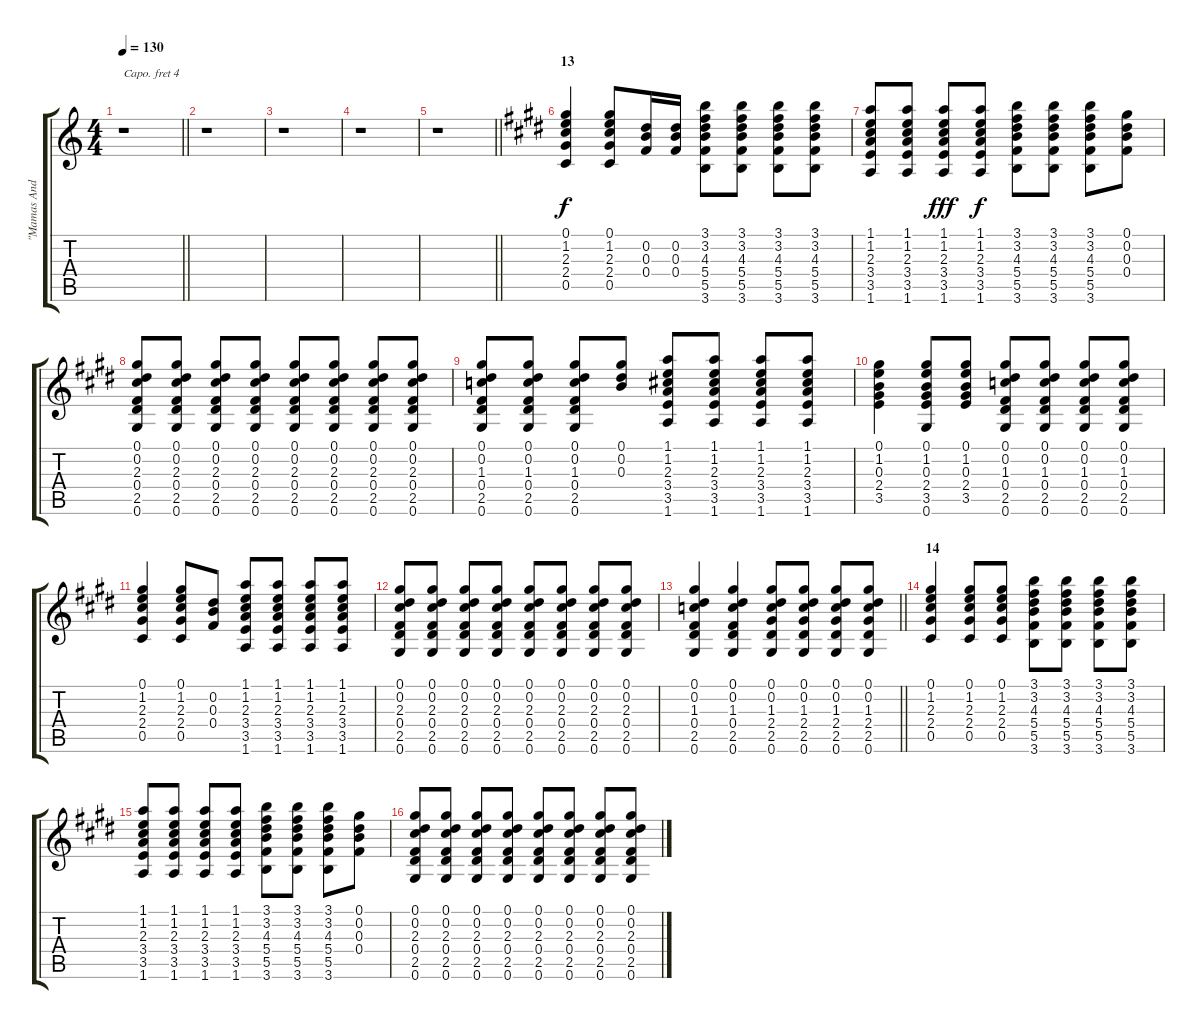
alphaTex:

\track ("\"Mamas And The Papas\" guitar" "\"Mamas And") {instrument acousticguitarsteel}
\staff {score tabs}
\capo 4
\tuning (E4 B3 G3 D3 A2 E2) {hide}
\ts (4 4)
\tempo 130
\clef g2
\barLineRight lightlight
\ks c
r.1{dy f} |
r.1 |
r.1 |
r.1 |
\barLineRight lightlight
r.1 |
\section ("" "13")
\ks e
(0.1 1.2 2.3 2.4 0.5).4 (0.1 1.2 2.3 2.4 0.5).8 (0.2 0.3 0.4).16 (0.2 0.3 0.4).16 (3.1 3.2 4.3 5.4 5.5 3.6).8 (3.1 3.2 4.3 5.4 5.5 3.6).8 (3.1 3.2 4.3 5.4 5.5 3.6).8 (3.1 3.2 4.3 5.4 5.5 3.6).8 |
(1.1 1.2 2.3 3.4 3.5 1.6).8 (1.1 1.2 2.3 3.4 3.5 1.6).8 (1.1 1.2 2.3 3.4 3.5 1.6).8{dy fff} (1.1 1.2 2.3 3.4 3.5 1.6).8{dy f} (3.1 3.2 4.3 5.4 5.5 3.6).8 (3.1 3.2 4.3 5.4 5.5 3.6).8 (3.1 3.2 4.3 5.4 5.5 3.6).8 (0.1 0.2 0.3 0.4).8 |
(0.1 0.2 2.3 0.4 2.5 0.6).8 (0.1 0.2 2.3 0.4 2.5 0.6).8 (0.1 0.2 2.3 0.4 2.5 0.6).8 (0.1 0.2 2.3 0.4 2.5 0.6).8 (0.1 0.2 2.3 0.4 2.5 0.6).8 (0.1 0.2 2.3 0.4 2.5 0.6).8 (0.1 0.2 2.3 0.4 2.5 0.6).8 (0.1 0.2 2.3 0.4 2.5 0.6).8 |
(0.1 0.2 1.3 0.4 2.5 0.6).8 (0.1 0.2 1.3 0.4 2.5 0.6).8 (0.1 0.2 1.3 0.4 2.5 0.6).8 (0.1 0.2 0.3).8 (1.1 1.2 2.3 3.4 3.5 1.6).8 (1.1 1.2 2.3 3.4 3.5 1.6).8 (1.1 1.2 2.3 3.4 3.5 1.6).8 (1.1 1.2 2.3 3.4 3.5 1.6).8 |
(0.1 1.2 0.3 2.4 3.5).4 (0.1 1.2 0.3 2.4 3.5 0.6).8 (0.1 1.2 0.3 2.4 3.5).8 (0.1 0.2 1.3 0.4 2.5 0.6).8 (0.1 0.2 1.3 0.4 2.5 0.6).8 (0.1 0.2 1.3 0.4 2.5 0.6).8 (0.1 0.2 1.3 0.4 2.5 0.6).8 |
(0.1 1.2 2.3 2.4 0.5).4 (0.1 1.2 2.3 2.4 0.5).8 (0.2 0.3 0.4).8 (1.1 1.2 2.3 3.4 3.5 1.6).8 (1.1 1.2 2.3 3.4 3.5 1.6).8 (1.1 1.2 2.3 3.4 3.5 1.6).8 (1.1 1.2 2.3 3.4 3.5 1.6).8 |
(0.1 0.2 2.3 0.4 2.5 0.6).8 (0.1 0.2 2.3 0.4 2.5 0.6).8 (0.1 0.2 2.3 0.4 2.5 0.6).8 (0.1 0.2 2.3 0.4 2.5 0.6).8 (0.1 0.2 2.3 0.4 2.5 0.6).8 (0.1 0.2 2.3 0.4 2.5 0.6).8 (0.1 0.2 2.3 0.4 2.5 0.6).8 (0.1 0.2 2.3 0.4 2.5 0.6).8 |
\barLineRight lightlight
(0.1 0.2 1.3 0.4 2.5 0.6).4 (0.1 0.2 1.3 0.4 2.5 0.6).4 (0.1 0.2 1.3 2.4 2.5 0.6).8 (0.1 0.2 1.3 2.4 2.5 0.6).8 (0.1 0.2 1.3 2.4 2.5 0.6).8 (0.1 0.2 1.3 2.4 2.5 0.6).8 |
\section ("" "14")
(0.1 1.2 2.3 2.4 0.5).4 (0.1 1.2 2.3 2.4 0.5).8 (0.1 1.2 2.3 2.4 0.5).8 (3.1 3.2 4.3 5.4 5.5 3.6).8 (3.1 3.2 4.3 5.4 5.5 3.6).8 (3.1 3.2 4.3 5.4 5.5 3.6).8 (3.1 3.2 4.3 5.4 5.5 3.6).8 |
(1.1 1.2 2.3 3.4 3.5 1.6).8 (1.1 1.2 2.3 3.4 3.5 1.6).8 (1.1 1.2 2.3 3.4 3.5 1.6).8 (1.1 1.2 2.3 3.4 3.5 1.6).8 (3.1 3.2 4.3 5.4 5.5 3.6).8 (3.1 3.2 4.3 5.4 5.5 3.6).8 (3.1 3.2 4.3 5.4 5.5 3.6).8 (0.1 0.2 0.3 0.4).8 |
(0.1 0.2 2.3 0.4 2.5 0.6).8 (0.1 0.2 2.3 0.4 2.5 0.6).8 (0.1 0.2 2.3 0.4 2.5 0.6).8 (0.1 0.2 2.3 0.4 2.5 0.6).8 (0.1 0.2 2.3 0.4 2.5 0.6).8 (0.1 0.2 2.3 0.4 2.5 0.6).8 (0.1 0.2 2.3 0.4 2.5 0.6).8 (0.1 0.2 2.3 0.4 2.5 0.6).8
